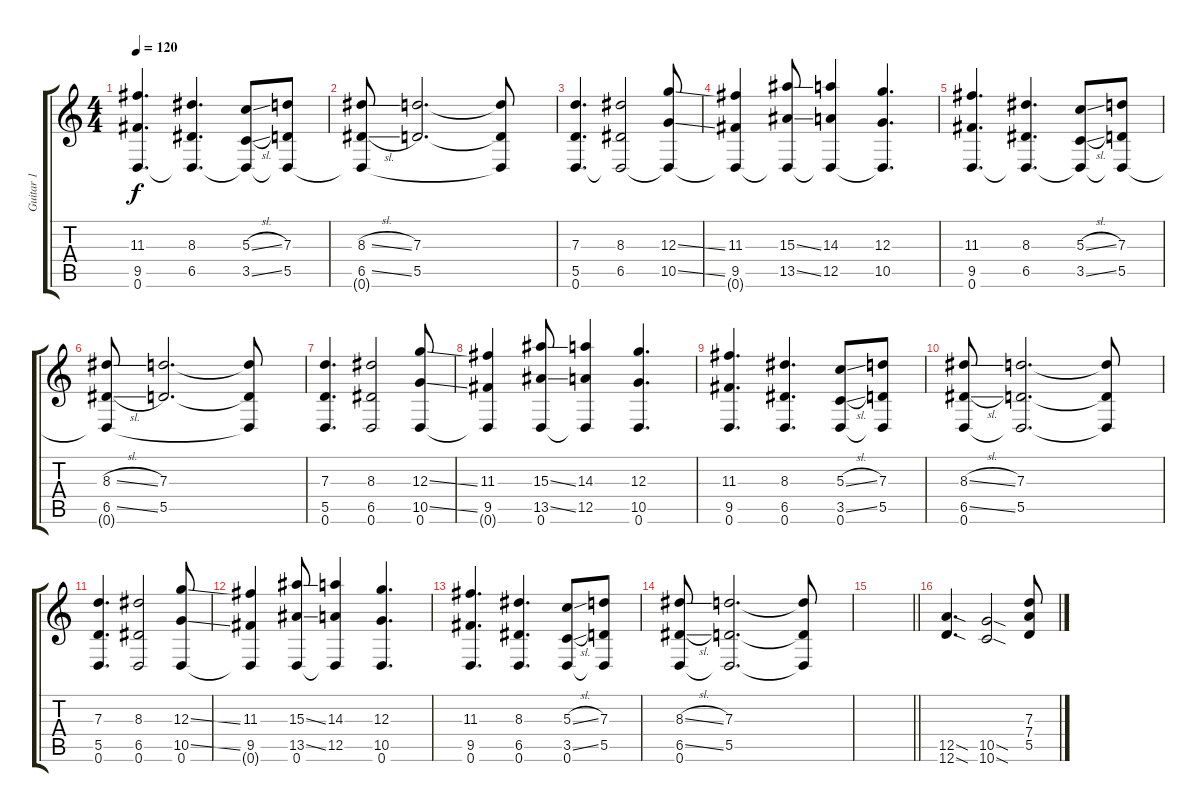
\track ("Guitar 1" "Guitar 1") {instrument distortionguitar}
\staff {score tabs}
\tuning (E4 B3 G3 D3 A2 D2) {hide}
\ts (4 4)
\tempo 120
\clef g2
\ks c
(11.3 9.5 0.6).4{d dy f} (8.3 6.5 0.6{t}).4{d} (5.3{sl} 3.5{sl} 0.6{t}).8 (7.3 5.5 0.6{t}).8 |
(8.3{sl} 6.5{sl} 0.6{t}).8 (7.3 5.5).2{d} (7.3{t} 5.5{t} 0.6{t}).8 |
(7.3 5.5 0.6).4{d} (8.3 6.5 0.6{t}).2 (12.3{ss} 10.5{ss} 0.6{t}).8 |
(11.3 9.5 0.6{t}).4 (15.3{ss} 13.5{ss} 0.6{t}).8 (14.3 12.5 0.6{t}).4 (12.3 10.5 0.6{t}).4{d} |
(11.3 9.5 0.6).4{d} (8.3 6.5 0.6{t}).4{d} (5.3{sl} 3.5{sl} 0.6{t}).8 (7.3 5.5 0.6{t}).8 |
(8.3{sl} 6.5{sl} 0.6{t}).8 (7.3 5.5).2{d} (7.3{t} 5.5{t} 0.6{t}).8 |
(7.3 5.5 0.6).4{d balance 0} (8.3 6.5 0.6).2 (12.3{ss} 10.5{ss} 0.6).8 |
(11.3 9.5 0.6{t}).4 (15.3{ss} 13.5{ss} 0.6).8 (14.3 12.5 0.6{t}).4 (12.3 10.5 0.6).4{d} |
(11.3 9.5 0.6).4{d} (8.3 6.5 0.6).4{d} (5.3{sl} 3.5{sl} 0.6).8 (7.3 5.5 0.6{t}).8 |
(8.3{sl} 6.5{sl} 0.6).8 (7.3 5.5 0.6{t}).2{d} (7.3{t} 5.5{t} 0.6{t}).8 |
(7.3 5.5 0.6).4{d} (8.3 6.5 0.6).2 (12.3{ss} 10.5{ss} 0.6).8 |
(11.3 9.5 0.6{t}).4 (15.3{ss} 13.5{ss} 0.6).8 (14.3 12.5 0.6{t}).4 (12.3 10.5 0.6).4{d} |
(11.3 9.5 0.6).4{d} (8.3 6.5 0.6).4{d} (5.3{sl} 3.5{sl} 0.6).8 (7.3 5.5 0.6{t}).8 |
(8.3{sl} 6.5{sl} 0.6).8 (7.3 5.5 0.6{t}).2{d} (7.3{t} 5.5{t} 0.6{t}).8 |
\barLineRight lightlight
|
\section ("" "")
(12.5{sod} 12.6{sod}).4{d balance 0} (10.5{sod} 10.6{sod}).2 (7.3 7.4 5.5).8
